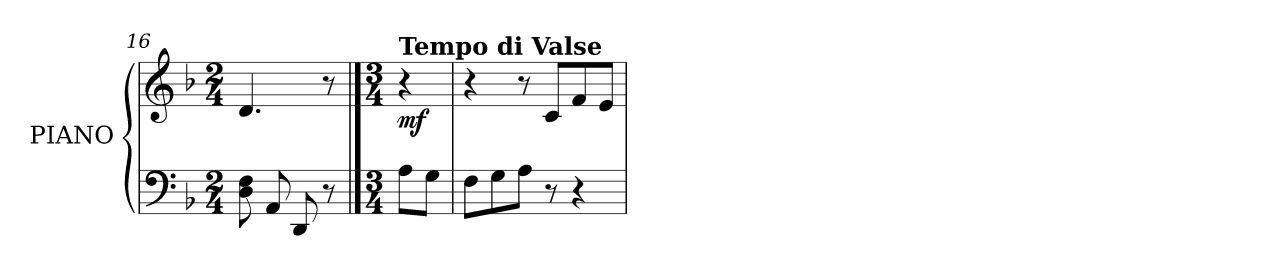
**kern	**kern	**dynam
*part1	*part1	*part1
*staff2	*staff1	*staff1/2
*I"PIANO	*	*
*I'Pno.	*	*
*clefF4	*clefG2	*
*k[b-]	*k[b-]	*
*M2/4	*M2/4	*
=16	=16	=16
8D\ 8F\	4.d/	.
8AA/	.	.
8DD/	.	.
8r	8r	.
!!LO:PB:g=z
==1	==1	==1
*M3/4	*M3/4	*
!	!LO:TX:a:B:t=Tempo di Valse	!
!	!	!LO:DY:b
8A\L	4r	mf
8G\J	.	.
=2	=2	=2
8F\L	4r	.
8G\	.	.
8A\J	8r	.
8r	8c/L	.
4r	8f/	.
.	8e/J	.
=	=	=
*-	*-	*-
